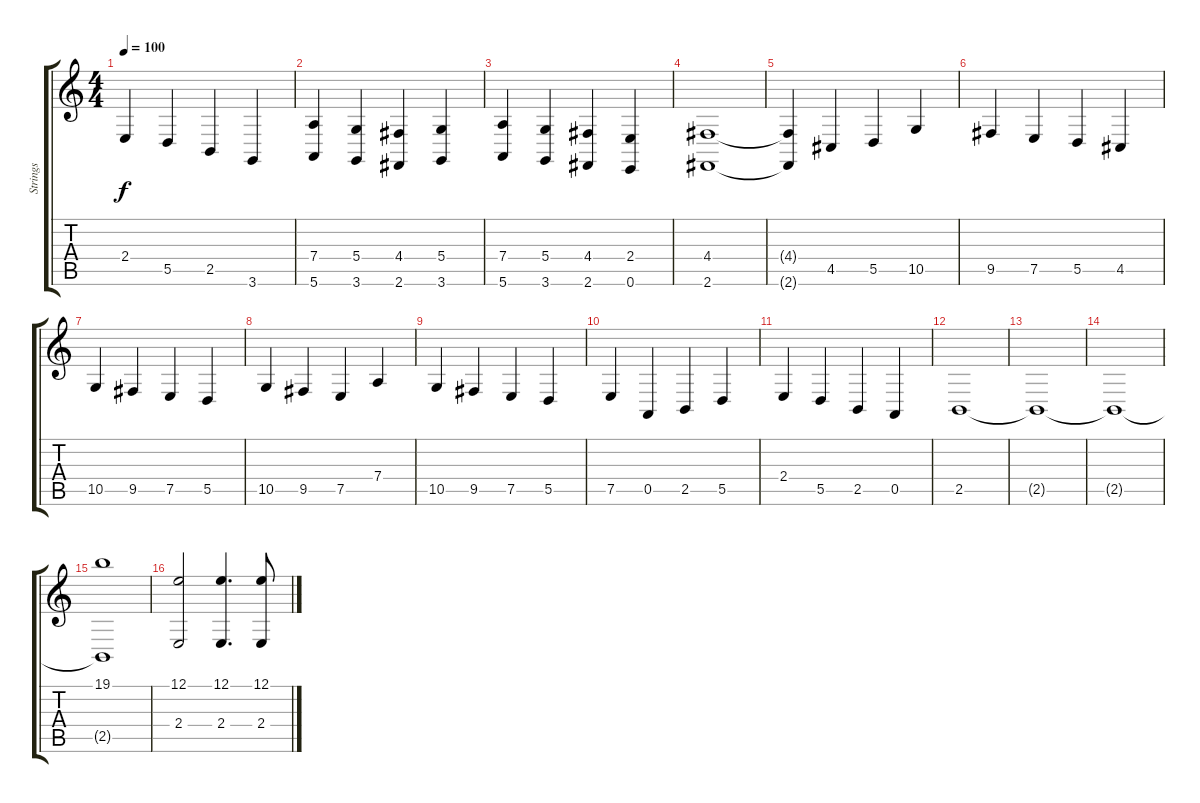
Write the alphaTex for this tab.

\track ("Strings" "Strings") {instrument stringensemble1}
\staff {score tabs}
\tuning (E4 B3 G3 D3 A2 E2) {hide}
\ts (4 4)
\tempo 100
\clef g2
\ks c
2.4.4{dy f} 5.5.4 2.5.4 3.6.4 |
(7.4 5.6).4 (5.4 3.6).4 (4.4 2.6).4 (5.4 3.6).4 |
(7.4 5.6).4 (5.4 3.6).4 (4.4 2.6).4 (2.4 0.6).4 |
(4.4 2.6).1 |
(4.4{t} 2.6{t}).4 4.5.4 5.5.4 10.5.4 |
9.5.4 7.5.4 5.5.4 4.5.4 |
10.5.4 9.5.4 7.5.4 5.5.4 |
10.5.4 9.5.4 7.5.4 7.4.4 |
10.5.4 9.5.4 7.5.4 5.5.4 |
7.5.4 0.5.4 2.5.4 5.5.4 |
2.4.4 5.5.4 2.5.4 0.5.4 |
2.5.1 |
2.5{t}.1 |
2.5{t}.1 |
(19.1 2.5{t}).1 |
(12.1 2.4).2 (12.1 2.4).4{d} (12.1 2.4).8
